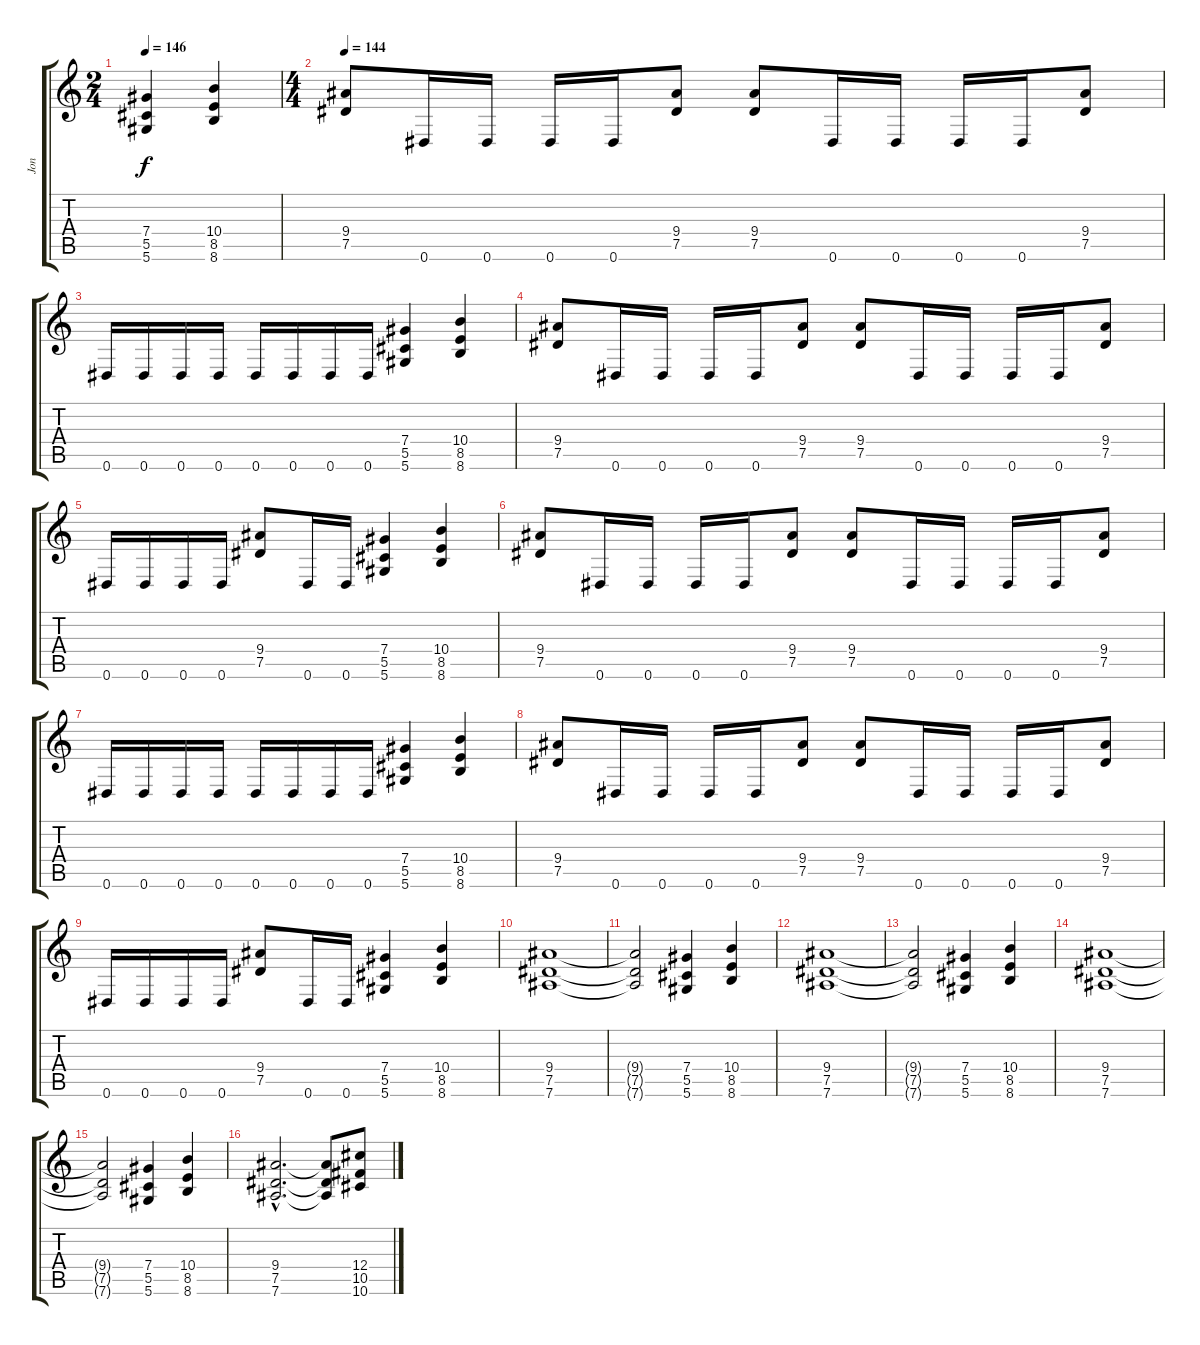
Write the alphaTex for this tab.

\track ("Jon" "Jon") {instrument distortionguitar}
\staff {score tabs}
\tuning (Eb4 Bb3 Gb3 Db3 Ab2 Eb2) {hide}
\ts (2 4)
\tempo 146
\clef g2
\ks c
(7.4 5.5 5.6).4{dy f} (10.4 8.5 8.6).4 |
\ts (4 4)
\tempo 144
(9.4 7.5).8 0.6.16 0.6.16 0.6.16 0.6.16 (9.4 7.5).8 (9.4 7.5).8 0.6.16 0.6.16 0.6.16 0.6.16 (9.4 7.5).8 |
0.6.16 0.6.16 0.6.16 0.6.16 0.6.16 0.6.16 0.6.16 0.6.16 (7.4 5.5 5.6).4 (10.4 8.5 8.6).4 |
(9.4 7.5).8 0.6.16 0.6.16 0.6.16 0.6.16 (9.4 7.5).8 (9.4 7.5).8 0.6.16 0.6.16 0.6.16 0.6.16 (9.4 7.5).8 |
0.6.16 0.6.16 0.6.16 0.6.16 (9.4 7.5).8 0.6.16 0.6.16 (7.4 5.5 5.6).4 (10.4 8.5 8.6).4 |
(9.4 7.5).8 0.6.16 0.6.16 0.6.16 0.6.16 (9.4 7.5).8 (9.4 7.5).8 0.6.16 0.6.16 0.6.16 0.6.16 (9.4 7.5).8 |
0.6.16 0.6.16 0.6.16 0.6.16 0.6.16 0.6.16 0.6.16 0.6.16 (7.4 5.5 5.6).4 (10.4 8.5 8.6).4 |
(9.4 7.5).8 0.6.16 0.6.16 0.6.16 0.6.16 (9.4 7.5).8 (9.4 7.5).8 0.6.16 0.6.16 0.6.16 0.6.16 (9.4 7.5).8 |
0.6.16 0.6.16 0.6.16 0.6.16 (9.4 7.5).8 0.6.16 0.6.16 (7.4 5.5 5.6).4 (10.4 8.5 8.6).4 |
(9.4 7.5 7.6).1 |
(9.4{t} 7.5{t} 7.6{t}).2 (7.4 5.5 5.6).4 (10.4 8.5 8.6).4 |
(9.4 7.5 7.6).1 |
(9.4{t} 7.5{t} 7.6{t}).2 (7.4 5.5 5.6).4 (10.4 8.5 8.6).4 |
(9.4 7.5 7.6).1 |
(9.4{t} 7.5{t} 7.6{t}).2 (7.4 5.5 5.6).4 (10.4 8.5 8.6).4 |
(9.4{hac} 7.5{hac} 7.6{hac}).2{d} (9.4{t} 7.5{t} 7.6{t}).8 (12.4 10.5 10.6).8
